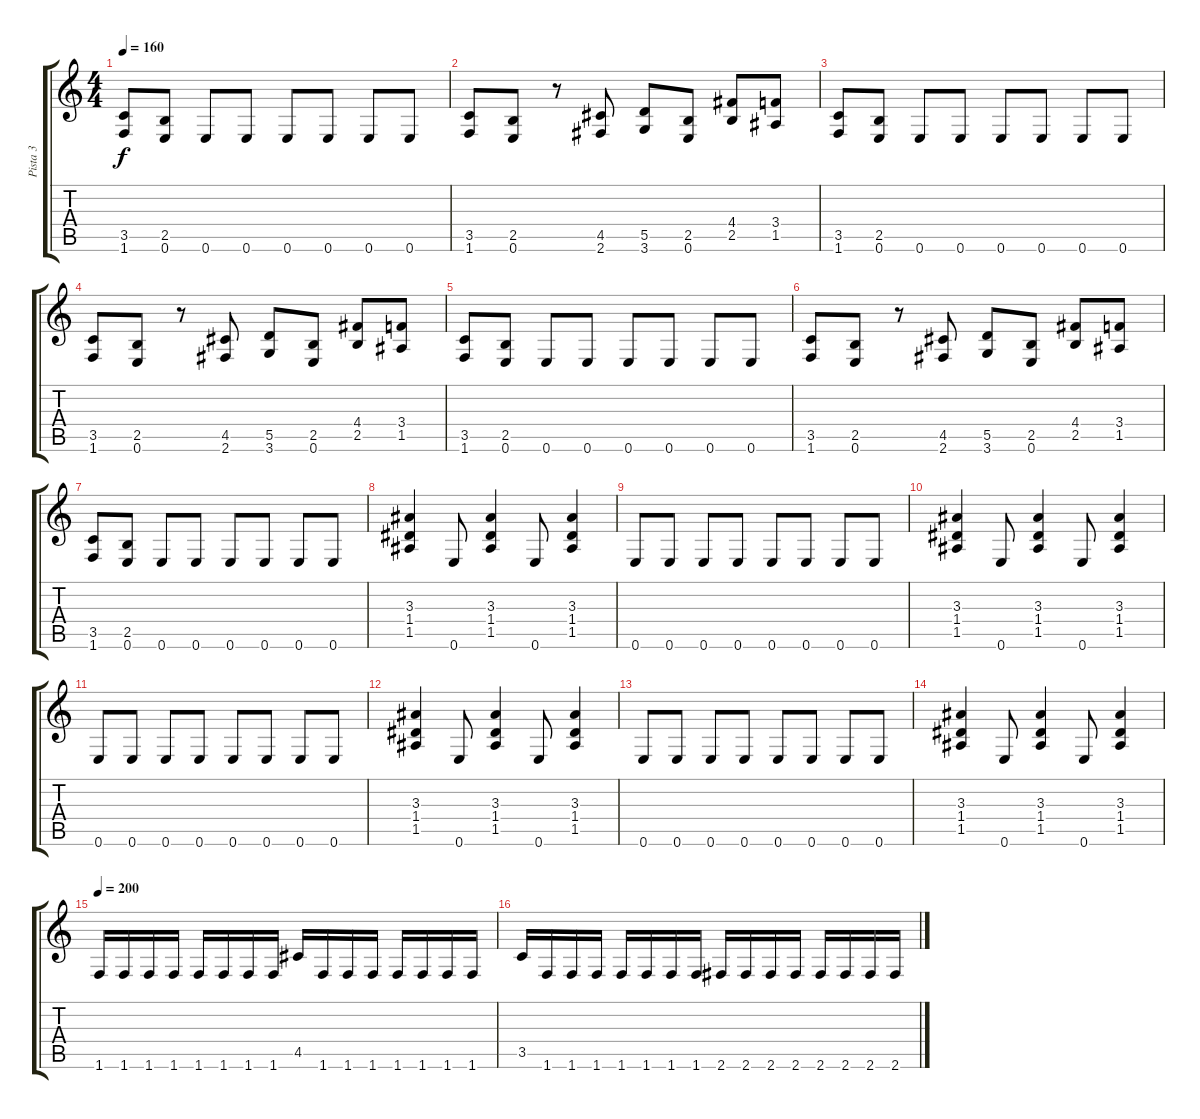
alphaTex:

\track ("Pista 3" "Pista 3") {instrument overdrivenguitar}
\staff {score tabs}
\tuning (E4 B3 G3 D3 A2 E2) {hide}
\ts (4 4)
\tempo 160
\clef g2
\ks c
(3.5 1.6).8{dy f} (2.5 0.6).8 0.6.8 0.6.8 0.6.8 0.6.8 0.6.8 0.6.8 |
(3.5 1.6).8 (2.5 0.6).8 r.8 (4.5 2.6).8 (5.5 3.6).8 (2.5 0.6).8 (4.4 2.5).8 (3.4 1.5).8 |
(3.5 1.6).8 (2.5 0.6).8 0.6.8 0.6.8 0.6.8 0.6.8 0.6.8 0.6.8 |
(3.5 1.6).8 (2.5 0.6).8 r.8 (4.5 2.6).8 (5.5 3.6).8 (2.5 0.6).8 (4.4 2.5).8 (3.4 1.5).8 |
(3.5 1.6).8 (2.5 0.6).8 0.6.8 0.6.8 0.6.8 0.6.8 0.6.8 0.6.8 |
(3.5 1.6).8 (2.5 0.6).8 r.8 (4.5 2.6).8 (5.5 3.6).8 (2.5 0.6).8 (4.4 2.5).8 (3.4 1.5).8 |
(3.5 1.6).8 (2.5 0.6).8 0.6.8 0.6.8 0.6.8 0.6.8 0.6.8 0.6.8 |
(3.3 1.4 1.5).4 0.6.8 (3.3 1.4 1.5).4 0.6.8 (3.3 1.4 1.5).4 |
0.6.8 0.6.8 0.6.8 0.6.8 0.6.8 0.6.8 0.6.8 0.6.8 |
(3.3 1.4 1.5).4 0.6.8 (3.3 1.4 1.5).4 0.6.8 (3.3 1.4 1.5).4 |
0.6.8 0.6.8 0.6.8 0.6.8 0.6.8 0.6.8 0.6.8 0.6.8 |
(3.3 1.4 1.5).4 0.6.8 (3.3 1.4 1.5).4 0.6.8 (3.3 1.4 1.5).4 |
0.6.8 0.6.8 0.6.8 0.6.8 0.6.8 0.6.8 0.6.8 0.6.8 |
(3.3 1.4 1.5).4 0.6.8 (3.3 1.4 1.5).4 0.6.8 (3.3 1.4 1.5).4 |
\tempo 200
1.6.16 1.6.16 1.6.16 1.6.16 1.6.16 1.6.16 1.6.16 1.6.16 4.5.16 1.6.16 1.6.16 1.6.16 1.6.16 1.6.16 1.6.16 1.6.16 |
3.5.16 1.6.16 1.6.16 1.6.16 1.6.16 1.6.16 1.6.16 1.6.16 2.6.16 2.6.16 2.6.16 2.6.16 2.6.16 2.6.16 2.6.16 2.6.16
